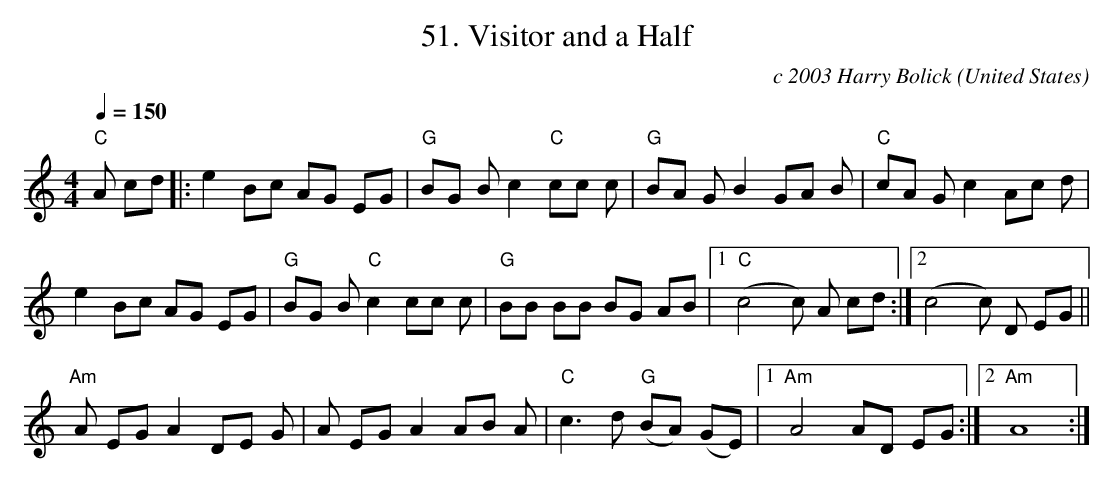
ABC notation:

X:1
T:51. Visitor and a Half
C:c 2003 Harry Bolick
O:United States
M:4/4
L:1/4
Q:150
K:C
 "C" A/2 c/2d/2 |:eB/2c/2 A/2G/2 E/2G/2 |"G" B/2G/2 B/2c "C"c/2c/2 c/2| "G" B/2A/2 G/2B G/2A/2 B/2 | "C" c/2A/2 G/2 c A/2c/2 d/2 |
eB/2c/2 A/2G/2 E/2G/2 | "G" B/2G/2 B/2"C"c c/2c/2 c/2|"G" B/2B/2 B/2B/2 B/2G/2 A/2B/2 |[1 "C" (c2c/2) A/2 c/2d/2:|[2 (c2c/2) D/2 E/2G/2 ||
"Am" A/2 E/2G/2A D/2E/2 G/2 |A/2 E/2G/2A A/2B/2 A/2|"C" c>d "G"(B/2A/2) (G/2E/2) |[1 "Am" A2A/2D/2 E/2G/2 :|[2 "Am" A4 :|
